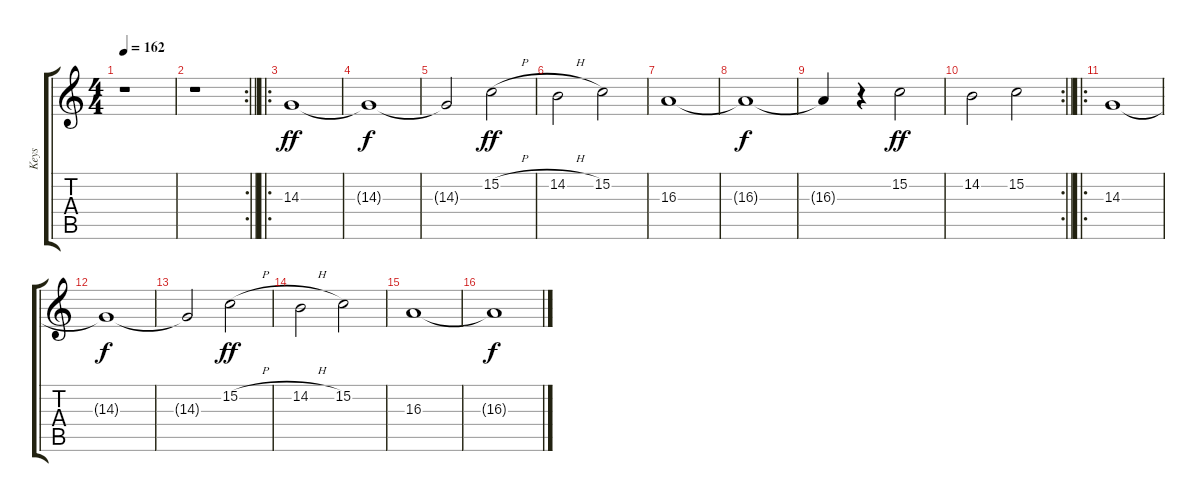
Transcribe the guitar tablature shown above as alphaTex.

\track ("Keys" "Keys") {instrument stringensemble1}
\staff {score tabs}
\tuning (D4 A3 F3 C3 G2 C2) {hide}
\ts (4 4)
\tempo 162
\clef g2
\ks c
r.1{dy ff} |
\rc 2
\barLineRight lightlight
r.1 |
\ro
14.3.1 |
14.3{t}.1{dy f} |
14.3{t}.2 15.2{h}.2{dy ff} |
14.2{h}.2 15.2.2 |
16.3.1 |
16.3{t}.1{dy f} |
16.3{t}.4 r.4 15.2.2{dy ff} |
\rc 2
\barLineRight lightlight
14.2.2 15.2.2 |
\ro
14.3.1 |
14.3{t}.1{dy f} |
14.3{t}.2 15.2{h}.2{dy ff} |
14.2{h}.2 15.2.2 |
16.3.1 |
16.3{t}.1{dy f}
